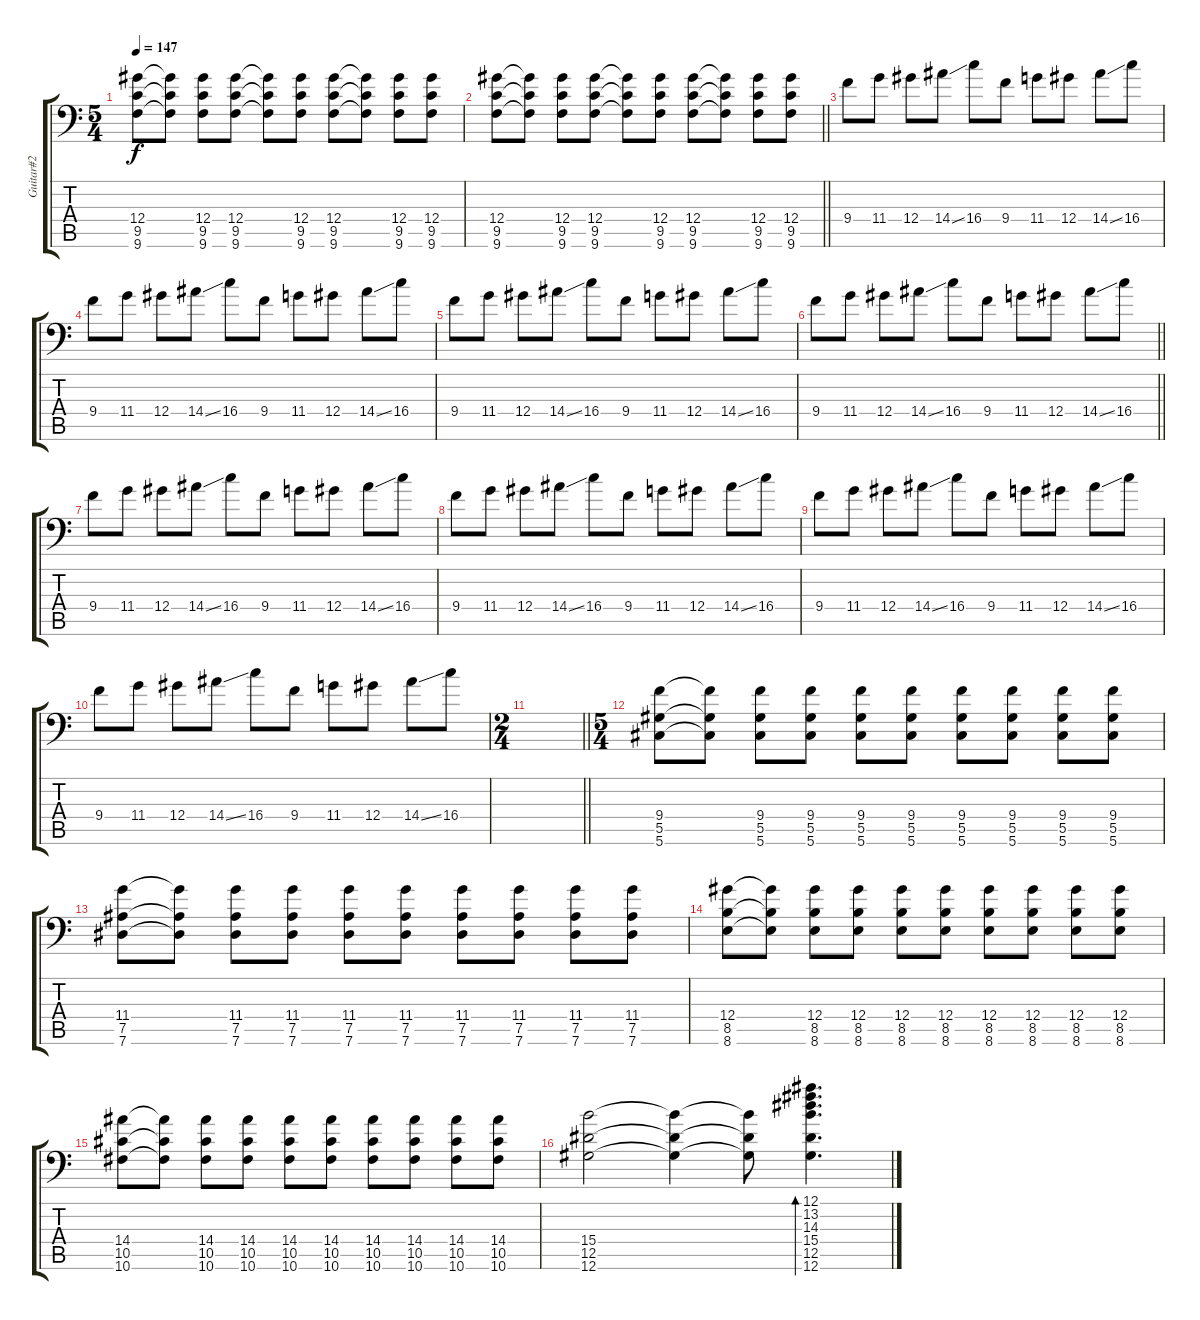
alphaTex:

\track ("Guitar#2" "Guitar#2") {instrument distortionguitar}
\staff {score tabs}
\tuning (Bb3 F3 Db3 Ab2 Eb2 Ab1) {hide}
\ts (5 4)
\tempo 147
\clef f4
\ks c
(12.4 9.5 9.6).8{dy f} (12.4{t} 9.5{t} 9.6{t}).8 (12.4 9.5 9.6).8 (12.4 9.5 9.6).8 (12.4{t} 9.5{t} 9.6{t}).8 (12.4 9.5 9.6).8 (12.4 9.5 9.6).8 (12.4{t} 9.5{t} 9.6{t}).8 (12.4 9.5 9.6).8 (12.4 9.5 9.6).8 |
\barLineRight lightlight
(12.4 9.5 9.6).8 (12.4{t} 9.5{t} 9.6{t}).8 (12.4 9.5 9.6).8 (12.4 9.5 9.6).8 (12.4{t} 9.5{t} 9.6{t}).8 (12.4 9.5 9.6).8 (12.4 9.5 9.6).8 (12.4{t} 9.5{t} 9.6{t}).8 (12.4 9.5 9.6).8 (12.4 9.5 9.6).8 |
\section ("" "")
9.4.8 11.4.8 12.4.8 14.4{ss}.8 16.4.8 9.4.8 11.4.8 12.4.8 14.4{ss}.8 16.4.8 |
9.4.8 11.4.8 12.4.8 14.4{ss}.8 16.4.8 9.4.8 11.4.8 12.4.8 14.4{ss}.8 16.4.8 |
9.4.8 11.4.8 12.4.8 14.4{ss}.8 16.4.8 9.4.8 11.4.8 12.4.8 14.4{ss}.8 16.4.8 |
\barLineRight lightlight
9.4.8 11.4.8 12.4.8 14.4{ss}.8 16.4.8 9.4.8 11.4.8 12.4.8 14.4{ss}.8 16.4.8 |
\section ("" "")
9.4.8 11.4.8 12.4.8 14.4{ss}.8 16.4.8 9.4.8 11.4.8 12.4.8 14.4{ss}.8 16.4.8 |
9.4.8 11.4.8 12.4.8 14.4{ss}.8 16.4.8 9.4.8 11.4.8 12.4.8 14.4{ss}.8 16.4.8 |
9.4.8 11.4.8 12.4.8 14.4{ss}.8 16.4.8 9.4.8 11.4.8 12.4.8 14.4{ss}.8 16.4.8 |
9.4.8 11.4.8 12.4.8 14.4{ss}.8 16.4.8 9.4.8 11.4.8 12.4.8 14.4{ss}.8 16.4.8 |
\ts (2 4)
\barLineRight lightlight
|
\ts (5 4)
\section ("" "")
(9.4 5.5 5.6).8 (9.4{t} 5.5{t} 5.6{t}).8 (9.4 5.5 5.6).8 (9.4 5.5 5.6).8 (9.4 5.5 5.6).8 (9.4 5.5 5.6).8 (9.4 5.5 5.6).8 (9.4 5.5 5.6).8 (9.4 5.5 5.6).8 (9.4 5.5 5.6).8 |
(11.4 7.5 7.6).8 (11.4{t} 7.5{t} 7.6{t}).8 (11.4 7.5 7.6).8 (11.4 7.5 7.6).8 (11.4 7.5 7.6).8 (11.4 7.5 7.6).8 (11.4 7.5 7.6).8 (11.4 7.5 7.6).8 (11.4 7.5 7.6).8 (11.4 7.5 7.6).8 |
(12.4 8.5 8.6).8 (12.4{t} 8.5{t} 8.6{t}).8 (12.4 8.5 8.6).8 (12.4 8.5 8.6).8 (12.4 8.5 8.6).8 (12.4 8.5 8.6).8 (12.4 8.5 8.6).8 (12.4 8.5 8.6).8 (12.4 8.5 8.6).8 (12.4 8.5 8.6).8 |
(14.4 10.5 10.6).8 (14.4{t} 10.5{t} 10.6{t}).8 (14.4 10.5 10.6).8 (14.4 10.5 10.6).8 (14.4 10.5 10.6).8 (14.4 10.5 10.6).8 (14.4 10.5 10.6).8 (14.4 10.5 10.6).8 (14.4 10.5 10.6).8 (14.4 10.5 10.6).8 |
(15.4 12.5 12.6).2 (15.4{t} 12.5{t} 12.6{t}).4 (15.4{t} 12.5{t} 12.6{t}).8 (12.1 13.2 14.3 15.4 12.5 12.6).4{d bd 480}
